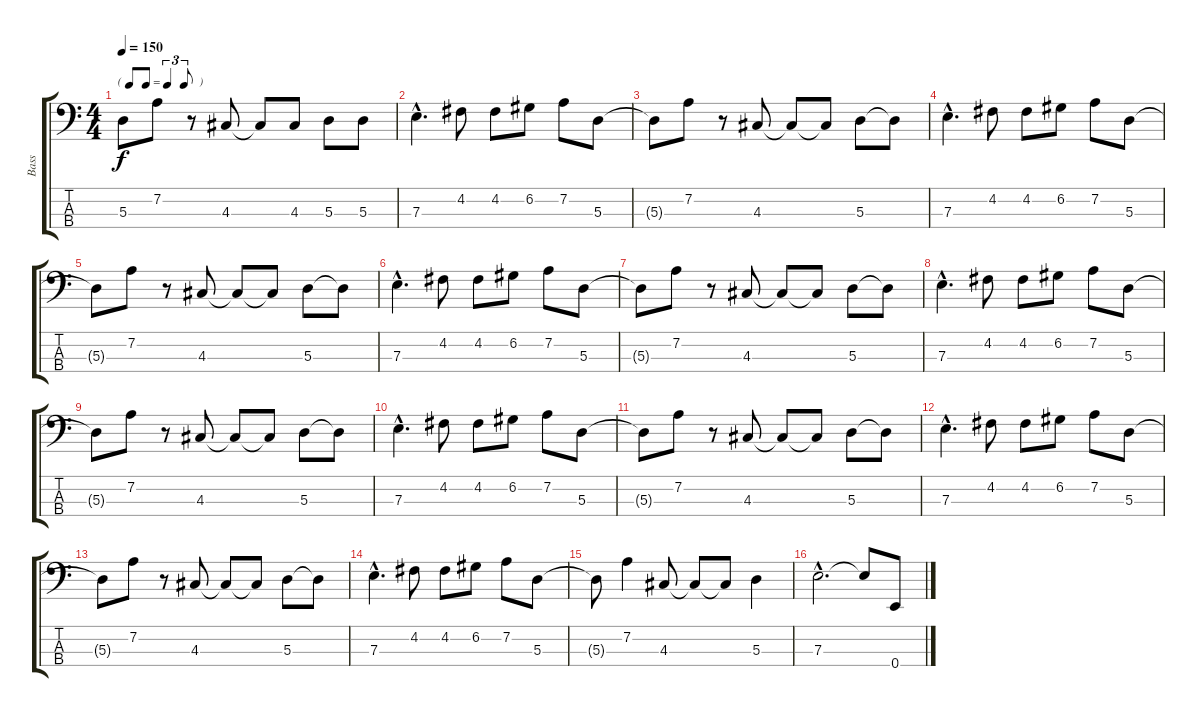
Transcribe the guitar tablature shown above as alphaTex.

\track ("Bass" "Bass") {instrument electricbassfinger}
\staff {score tabs}
\tuning (G2 D2 A1 E1) {hide}
\ts (4 4)
\tf triplet8th
\tempo 150
\clef f4
\ks c
5.3{t}.8{dy f} 7.2.8 r.8 4.3.8 4.3{t}.8 4.3.8 5.3.8 5.3.8 |
7.3{hac}.4{d} 4.2.8 4.2.8 6.2.8 7.2.8 5.3.8 |
5.3{t}.8 7.2.8 r.8 4.3.8 4.3{t}.8 4.3{t}.8 5.3.8 5.3{t}.8 |
7.3{hac}.4{d} 4.2.8 4.2.8 6.2.8 7.2.8 5.3.8 |
5.3{t}.8 7.2.8 r.8 4.3.8 4.3{t}.8 4.3{t}.8 5.3.8 5.3{t}.8 |
7.3{hac}.4{d} 4.2.8 4.2.8 6.2.8 7.2.8 5.3.8 |
5.3{t}.8 7.2.8 r.8 4.3.8 4.3{t}.8 4.3{t}.8 5.3.8 5.3{t}.8 |
7.3{hac}.4{d} 4.2.8 4.2.8 6.2.8 7.2.8 5.3.8 |
5.3{t}.8 7.2.8 r.8 4.3.8 4.3{t}.8 4.3{t}.8 5.3.8 5.3{t}.8 |
7.3{hac}.4{d} 4.2.8 4.2.8 6.2.8 7.2.8 5.3.8 |
5.3{t}.8 7.2.8 r.8 4.3.8 4.3{t}.8 4.3{t}.8 5.3.8 5.3{t}.8 |
7.3{hac}.4{d} 4.2.8 4.2.8 6.2.8 7.2.8 5.3.8 |
5.3{t}.8 7.2.8 r.8 4.3.8 4.3{t}.8 4.3{t}.8 5.3.8 5.3{t}.8 |
7.3{hac}.4{d} 4.2.8 4.2.8 6.2.8 7.2.8 5.3.8 |
5.3{t}.8 7.2.4 4.3.8 4.3{t}.8 4.3{t}.8 5.3.4 |
7.3{hac}.2{d} 7.3{t}.8 0.4.8
